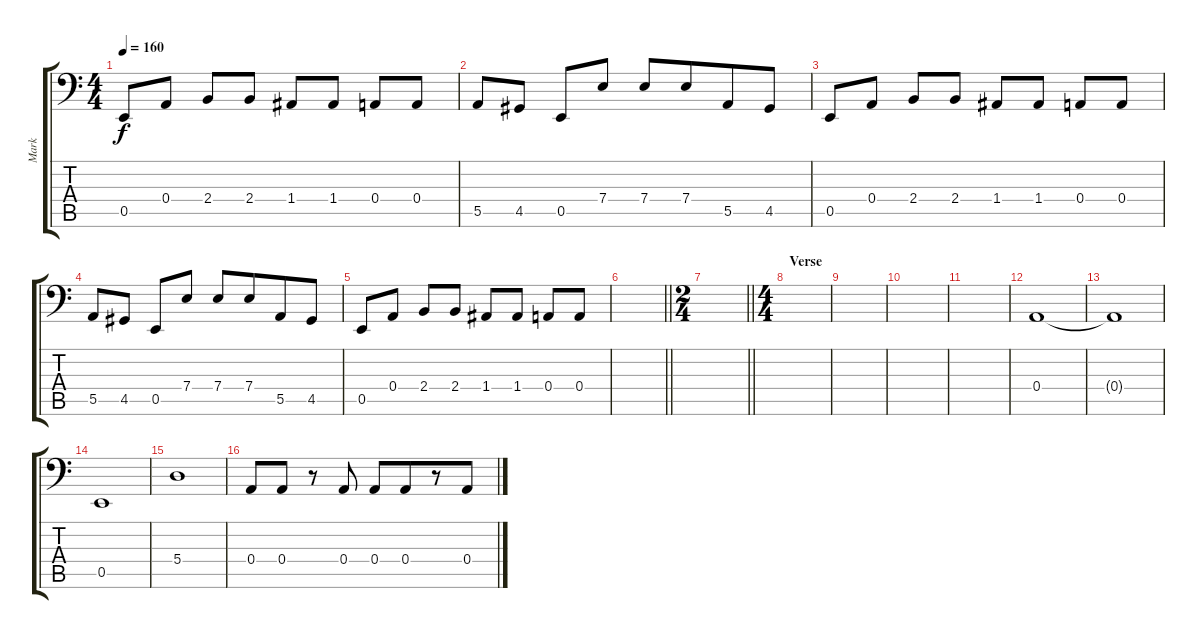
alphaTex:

\track ("Mark" "Mark") {instrument electricbassfinger}
\staff {score tabs}
\tuning (C3 G2 D2 A1 E1 B0) {hide}
\ts (4 4)
\tempo 160
\clef f4
\ks c
0.5.8{dy f} 0.4.8 2.4.8 2.4.8 1.4.8 1.4.8 0.4.8{beam merge} 0.4.8 |
5.5.8 4.5.8 0.5.8 7.4.8 7.4.8 7.4.8{beam merge} 5.5.8 4.5.8 |
0.5.8 0.4.8 2.4.8 2.4.8 1.4.8 1.4.8 0.4.8{beam merge} 0.4.8 |
5.5.8 4.5.8 0.5.8 7.4.8 7.4.8 7.4.8{beam merge} 5.5.8 4.5.8 |
0.5.8 0.4.8 2.4.8 2.4.8 1.4.8 1.4.8 0.4.8{beam merge} 0.4.8 |
\barLineRight lightlight
|
\ts (2 4)
\barLineRight lightlight
|
\ts (4 4)
\section ("" "Verse")
|
|
|
|
0.4.1 |
0.4{t}.1 |
0.5.1 |
5.4.1 |
0.4.8 0.4.8 r.8{beam merge} 0.4.8 0.4.8{beam merge} 0.4.8{beam merge} r.8{beam merge} 0.4.8
